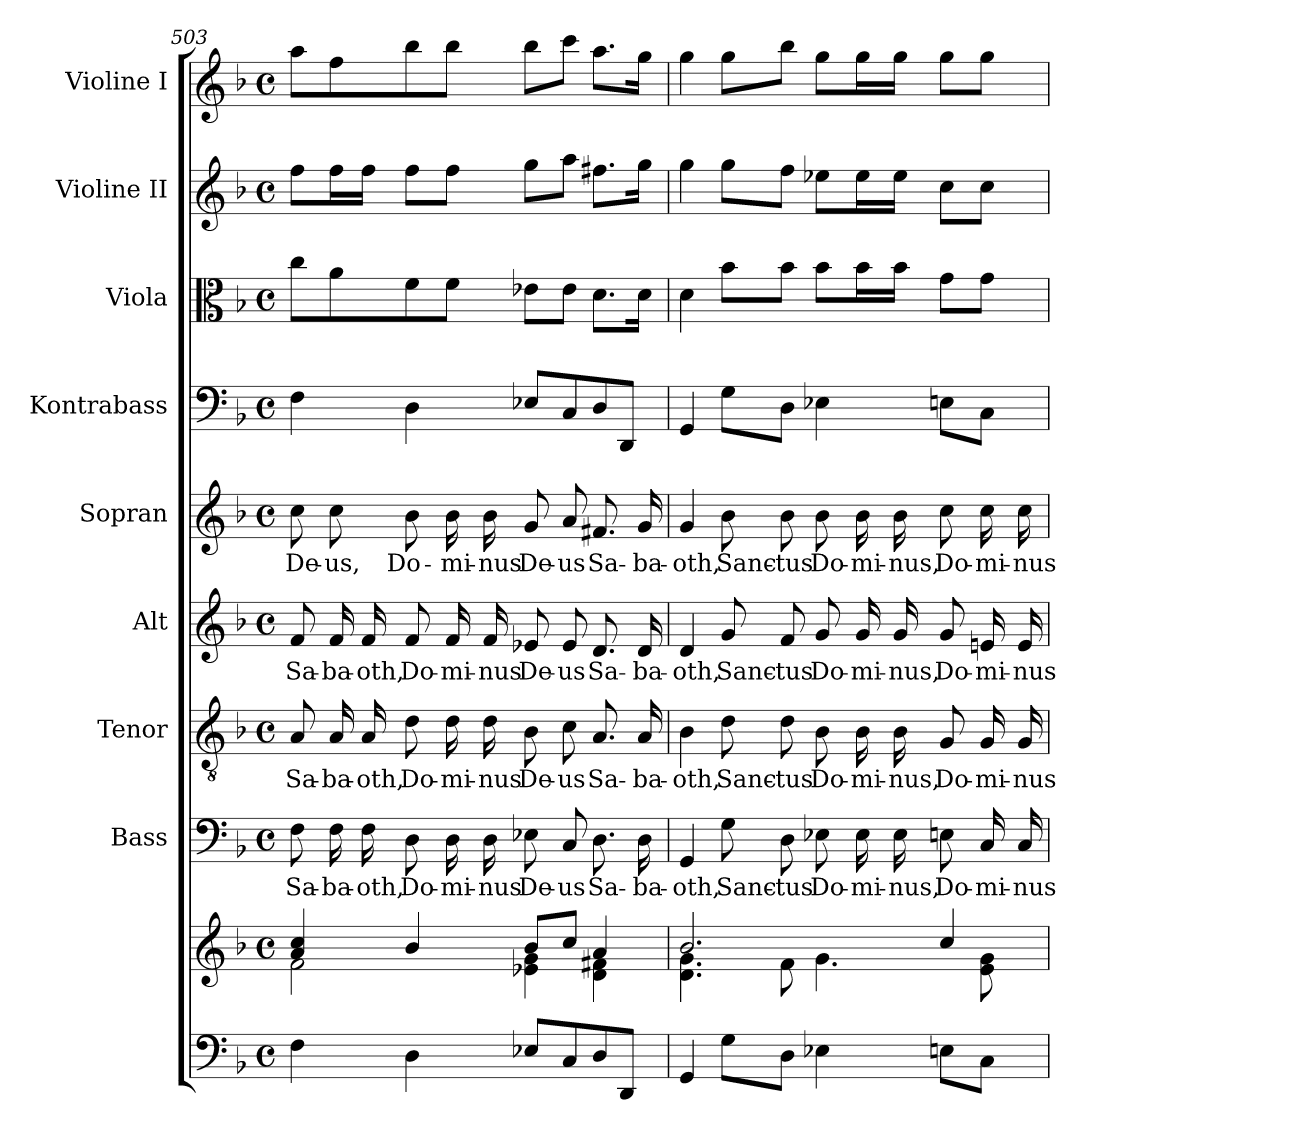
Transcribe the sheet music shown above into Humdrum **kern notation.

**kern	**kern	**kern	**text	**kern	**text	**kern	**text	**kern	**text	**kern	**kern	**kern	**kern
*part9	*part9	*part8	*part8	*part7	*part7	*part6	*part6	*part5	*part5	*part4	*part3	*part2	*part1
*staff10	*staff9	*staff8	*staff8	*staff7	*staff7	*staff6	*staff6	*staff5	*staff5	*staff4	*staff3	*staff2	*staff1
*	*	*I"Bass	*	*I"Tenor	*	*I"Alt	*	*I"Sopran	*	*I"Kontrabass	*I"Viola	*I"Violine II	*I"Violine I
*	*	*I'B.	*	*I'T.	*	*I'A.	*	*I'S.	*	*I'Kb.	*I'Vla.	*I'Vl. II	*I'Vl. I
*clefF4	*clefG2	*clefF4	*	*clefGv2	*	*clefG2	*	*clefG2	*	*clefF4	*clefC3	*clefG2	*clefG2
*	*	*	*	*	*	*	*	*	*	*ITrd7c12	*	*	*
*k[b-]	*k[b-]	*k[b-]	*	*k[b-]	*	*k[b-]	*	*k[b-]	*	*k[b-]	*k[b-]	*k[b-]	*k[b-]
*F:	*F:	*F:	*	*F:	*	*F:	*	*F:	*	*F:	*F:	*F:	*F:
*M4/4	*M4/4	*M4/4	*	*M4/4	*	*M4/4	*	*M4/4	*	*M4/4	*M4/4	*M4/4	*M4/4
*met(c)	*met(c)	*met(c)	*	*met(c)	*	*met(c)	*	*met(c)	*	*met(c)	*met(c)	*met(c)	*met(c)
=503	=503	=503	=503	=503	=503	=503	=503	=503	=503	=503	=503	=503	=503
*	*^	*	*	*	*	*	*	*	*	*	*	*	*
!	!	!	!	!LO:LY:b	!	!LO:LY:b	!	!LO:LY:b	!	!LO:LY:b	!	!	!	!
4F\	4a/ 4cc/	2f\	8F\	Sa-	8A/	Sa-	8f/	Sa-	8cc\	De-	4FF\	8cc\L	8ff\L	8aa\L
!	!	!	!	!LO:LY:b	!	!LO:LY:b	!	!LO:LY:b	!	!LO:LY:b	!	!	!	!
.	.	.	16F\	-ba-	16A/	-ba-	16f/	-ba-	8cc\	-us,	.	8a\	16ff\L	8ff\
!	!	!	!	!LO:LY:b	!	!LO:LY:b	!	!LO:LY:b	!	!	!	!	!	!
.	.	.	16F\	-oth,	16A/	-oth,	16f/	-oth,	.	.	.	.	16ff\JJ	.
!	!	!	!	!LO:LY:b	!	!LO:LY:b	!	!LO:LY:b	!	!LO:LY:b	!	!	!	!
4D\	4b-/	.	8D\	Do-	8d\	Do-	8f/	Do-	8b-\	Do-	4DD\	8f\	8ff\L	8bb-\
!	!	!	!	!LO:LY:b	!	!LO:LY:b	!	!LO:LY:b	!	!LO:LY:b	!	!	!	!
.	.	.	16D\	-mi-	16d\	-mi-	16f/	-mi-	16b-\	-mi-	.	8f\J	8ff\J	8bb-\J
!	!	!	!	!LO:LY:b	!	!LO:LY:b	!	!LO:LY:b	!	!LO:LY:b	!	!	!	!
.	.	.	16D\	-nus	16d\	-nus	16f/	-nus	16b-\	-nus	.	.	.	.
!	!	!	!	!LO:LY:b	!	!LO:LY:b	!	!LO:LY:b	!	!LO:LY:b	!	!	!	!
8E-X/L	8b-/L	4e-X\ 4g\	8E-X\	De-	8B-\	De-	8e-X/	De-	8g/	De-	8EE-X/L	8e-X\L	8gg\L	8bb-\L
!	!	!	!	!LO:LY:b	!	!LO:LY:b	!	!LO:LY:b	!	!LO:LY:b	!	!	!	!
8C/	8cc/J	.	8C/	-us	8c\	-us	8e-/	-us	8a/	-us	8CC/	8e-\J	8aa\J	8ccc\J
!	!	!	!	!LO:LY:b	!	!LO:LY:b	!	!LO:LY:b	!	!LO:LY:b	!	!	!	!
8D/	4a/	4d\ 4f#X\	8.D\	Sa-	8.A/	Sa-	8.d/	Sa-	8.f#X/	Sa-	8DD/	8.d\L	8.ff#X\L	8.aa\L
8DD/J	.	.	.	.	.	.	.	.	.	.	8DDD/J	.	.	.
!	!	!	!	!LO:LY:b	!	!LO:LY:b	!	!LO:LY:b	!	!LO:LY:b	!	!	!	!
.	.	.	16D\	-ba-	16A/	-ba-	16d/	-ba-	16g/	-ba-	.	16d\Jk	16gg\Jk	16gg\Jk
=504	=504	=504	=504	=504	=504	=504	=504	=504	=504	=504	=504	=504	=504	=504
!	!	!	!	!LO:LY:b	!	!LO:LY:b	!	!LO:LY:b	!	!LO:LY:b	!	!	!	!
4GG/	2.b-/	4.d\ 4.g\	4GG/	-oth,	4B-\	-oth,	4d/	-oth,	4g/	-oth,	4GGG/	4d\	4gg\	4gg\
!	!	!	!	!LO:LY:b	!	!LO:LY:b	!	!LO:LY:b	!	!LO:LY:b	!	!	!	!
8G\L	.	.	8G\	Sanc-	8d\	Sanc-	8g/	Sanc-	8b-\	Sanc-	8GG\L	8b-\L	8gg\L	8gg\L
!	!	!	!	!LO:LY:b	!	!LO:LY:b	!	!LO:LY:b	!	!LO:LY:b	!	!	!	!
8D\J	.	8f\	8D\	-tus	8d\	-tus	8f/	-tus	8b-\	-tus	8DD\J	8b-\J	8ff\J	8bb-\J
!	!	!	!	!LO:LY:b	!	!LO:LY:b	!	!LO:LY:b	!	!LO:LY:b	!	!	!	!
4E-X\	.	4.g\	8E-X\	Do-	8B-\	Do-	8g/	Do-	8b-\	Do-	4EE-X\	8b-\L	8ee-X\L	8gg\L
!	!	!	!	!LO:LY:b	!	!LO:LY:b	!	!LO:LY:b	!	!LO:LY:b	!	!	!	!
.	.	.	16E-\	-mi-	16B-\	-mi-	16g/	-mi-	16b-\	-mi-	.	16b-\L	16ee-\L	16gg\L
!	!	!	!	!LO:LY:b	!	!LO:LY:b	!	!LO:LY:b	!	!LO:LY:b	!	!	!	!
.	.	.	16E-\	-nus,	16B-\	-nus,	16g/	-nus,	16b-\	-nus,	.	16b-\JJ	16ee-\JJ	16gg\JJ
!	!	!	!	!LO:LY:b	!	!LO:LY:b	!	!LO:LY:b	!	!LO:LY:b	!	!	!	!
8En\L	4cc/	.	8En\	Do-	8G/	Do-	8g/	Do-	8cc\	Do-	8EEn\L	8g\L	8cc\L	8gg\L
!	!	!	!	!LO:LY:b	!	!LO:LY:b	!	!LO:LY:b	!	!LO:LY:b	!	!	!	!
8C\J	.	8e\ 8g\	16C/	-mi-	16G/	-mi-	16en/	-mi-	16cc\	-mi-	8CC\J	8g\J	8cc\J	8gg\J
!	!	!	!	!LO:LY:b	!	!LO:LY:b	!	!LO:LY:b	!	!LO:LY:b	!	!	!	!
.	.	.	16C/	-nus	16G/	-nus	16e/	-nus	16cc\	-nus	.	.	.	.
*	*v	*v	*	*	*	*	*	*	*	*	*	*	*	*
=	=	=	=	=	=	=	=	=	=	=	=	=	=
*-	*-	*-	*-	*-	*-	*-	*-	*-	*-	*-	*-	*-	*-
